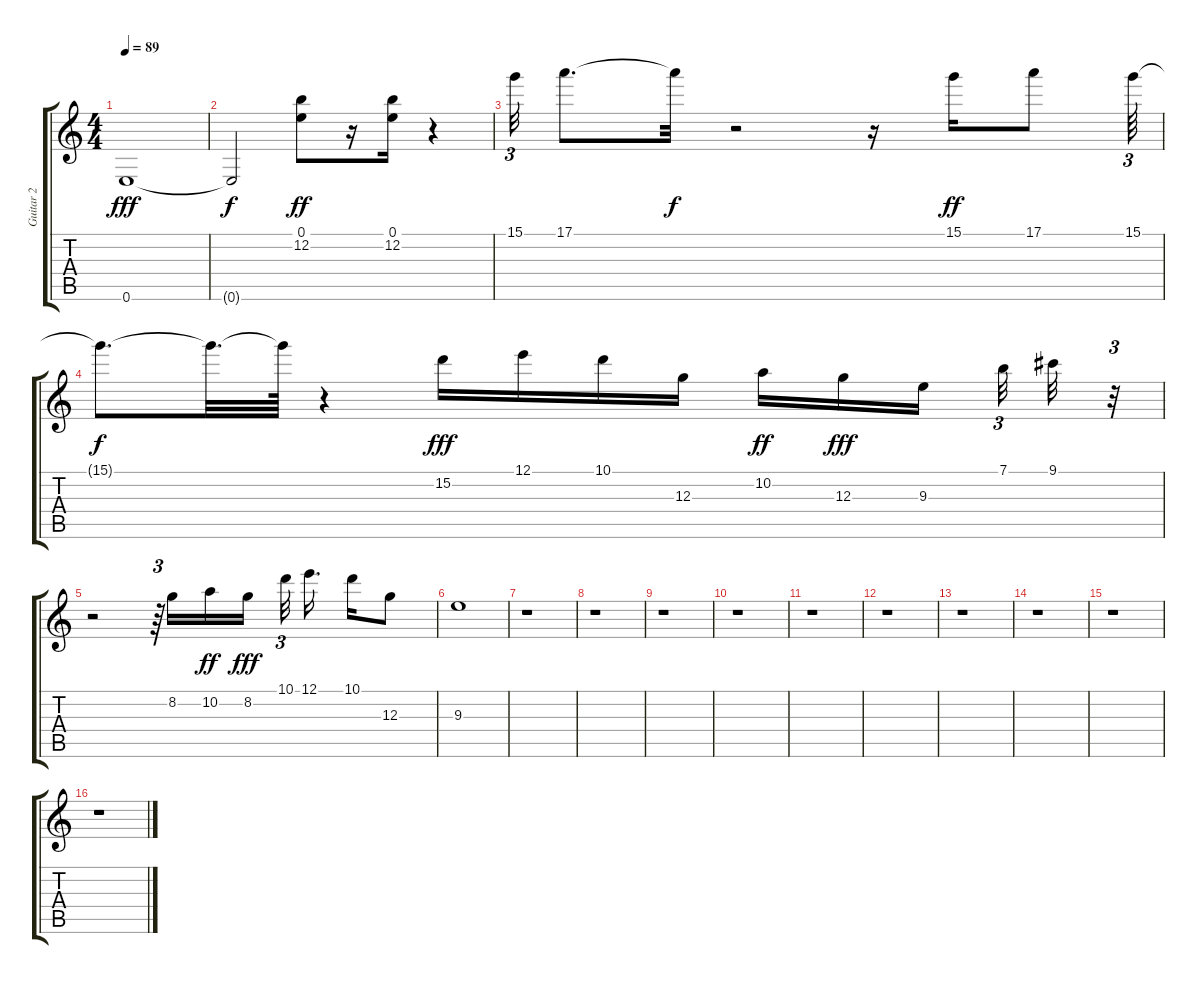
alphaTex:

\track ("Guitar 2" "Guitar 2") {instrument distortionguitar}
\staff {score tabs}
\tuning (E4 B3 G3 D3 A2 E2) {hide}
\ts (4 4)
\tempo 89
\clef g2
\ks c
0.6.1{dy fff} |
0.6{t}.2{dy f} (0.1 12.2).8{dy ff} r.16 (0.1 12.2).16 r.4 |
15.1.32{tu (3 2)} 17.1.8{d} 17.1{t}.32{dy f} r.2 r.16 15.1.16{dy ff} 17.1.8 15.1.64{tu (3 2)} |
15.1{t}.8{d dy f} 15.1{t}.32{d} 15.1{t}.64 r.4 15.2.16{dy fff} 12.1.16 10.1.16 12.3.16 10.2.16{dy ff} 12.3.16{dy fff} 9.3.16 7.1.32{tu (3 2)} 9.1.32 r.32{tu (3 2)} |
r.2 r.64{tu (3 2)} 8.2.16 10.2.16{dy ff} 8.2.16{dy fff} 10.1.32{tu (3 2)} 12.1.16{d} 10.1.16 12.3.8 |
9.3.1 |
r.1 |
r.1 |
r.1 |
r.1 |
r.1 |
r.1 |
r.1 |
r.1 |
r.1 |
r.1
